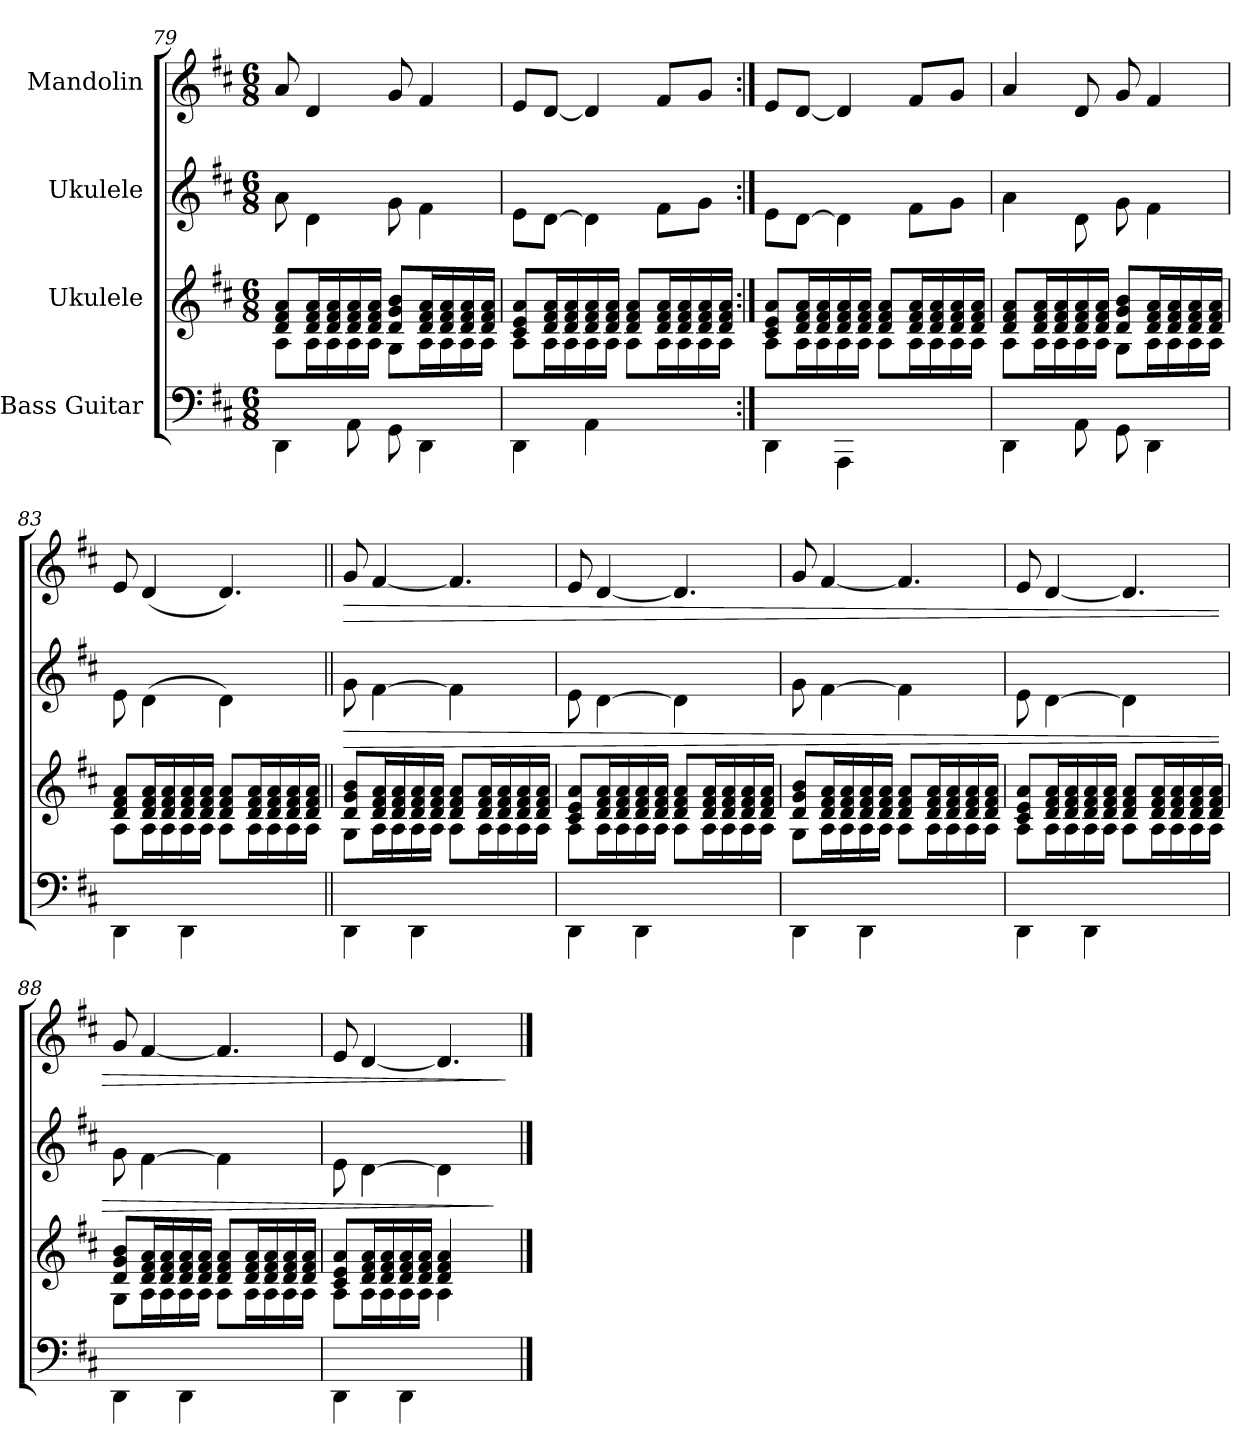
**kern	**kern	**kern	**dynam	**kern	**dynam
*part4	*part3	*part2	*part2	*part1	*part1
*staff4	*staff3	*staff2	*staff2	*staff1	*staff1
*I"Bass Guitar	*I"Ukulele	*I"Ukulele	*	*I"Mandolin	*
*	*	*	*	*clefG2	*
*k[f#c#]	*k[f#c#]	*k[f#c#]	*	*k[f#c#]	*
*D:	*D:	*D:	*	*D:	*
*M6/8	*M6/8	*M6/8	*	*M6/8	*
=79	=79	=79	=79	=79	=79
*	*^	*	*	*	*
4DDi\	8dj/ 8f#j/ 8aj/L	8Aj\L	8aZ\	.	8aV/	.
.	16dj/ 16f#j/ 16aj/L	16Aj\L	4dZ\	.	4dV/	.
.	16dj/ 16f#j/ 16aj/	16Aj\	.	.	.	.
8AAi\	16dj/ 16f#j/ 16aj/	16Aj\	.	.	.	.
.	16dj/ 16f#j/ 16aj/JJ	16Aj\JJ	.	.	.	.
8GGi\	8dj/ 8gj/ 8bj/L	8Gj\L	8gZ\	.	8gV/	.
4DDi\	16dj/ 16f#j/ 16aj/L	16Aj\L	4f#Z\	.	4f#V/	.
.	16dj/ 16f#j/ 16aj/	16Aj\	.	.	.	.
.	16dj/ 16f#j/ 16aj/	16Aj\	.	.	.	.
.	16dj/ 16f#j/ 16aj/JJ	16Aj\JJ	.	.	.	.
=80	=80	=80	=80	=80	=80	=80
4DDi\	8c#j/ 8ej/ 8aj/L	8Aj\L	8eZ\L	.	8eV/L	.
.	16dj/ 16f#j/ 16aj/L	16Aj\L	[8dZ\J	.	[8dV/J	.
.	16dj/ 16f#j/ 16aj/	16Aj\	.	.	.	.
4AAi\	16dj/ 16f#j/ 16aj/	16Aj\	4dZ\]	.	4dV/]	.
.	16dj/ 16f#j/ 16aj/JJ	16Aj\JJ	.	.	.	.
.	8dj/ 8f#j/ 8aj/L	8Aj\L	.	.	.	.
4ryy	16dj/ 16f#j/ 16aj/L	16Aj\L	8f#Z\L	.	8f#V/L	.
.	16dj/ 16f#j/ 16aj/	16Aj\	.	.	.	.
.	16dj/ 16f#j/ 16aj/	16Aj\	8gZ\J	.	8gV/J	.
.	16dj/ 16f#j/ 16aj/JJ	16Aj\JJ	.	.	.	.
=81:|!	=81:|!	=81:|!	=81:|!	=81:|!	=81:|!	=81:|!
4DDi\	8c#j/ 8ej/ 8aj/L	8Aj\L	8eZ\L	.	8eV/L	.
.	16dj/ 16f#j/ 16aj/L	16Aj\L	[8dZ\J	.	[8dV/J	.
.	16dj/ 16f#j/ 16aj/	16Aj\	.	.	.	.
4AAAi\	16dj/ 16f#j/ 16aj/	16Aj\	4dZ\]	.	4dV/]	.
.	16dj/ 16f#j/ 16aj/JJ	16Aj\JJ	.	.	.	.
.	8dj/ 8f#j/ 8aj/L	8Aj\L	.	.	.	.
4ryy	16dj/ 16f#j/ 16aj/L	16Aj\L	8f#Z\L	.	8f#V/L	.
.	16dj/ 16f#j/ 16aj/	16Aj\	.	.	.	.
.	16dj/ 16f#j/ 16aj/	16Aj\	8gZ\J	.	8gV/J	.
.	16dj/ 16f#j/ 16aj/JJ	16Aj\JJ	.	.	.	.
=82	=82	=82	=82	=82	=82	=82
4DDi\	8dj/ 8f#j/ 8aj/L	8Aj\L	4aZ\	.	4aV/	.
.	16dj/ 16f#j/ 16aj/L	16Aj\L	.	.	.	.
.	16dj/ 16f#j/ 16aj/	16Aj\	.	.	.	.
8AAi\	16dj/ 16f#j/ 16aj/	16Aj\	8dZ\	.	8dV/	.
.	16dj/ 16f#j/ 16aj/JJ	16Aj\JJ	.	.	.	.
8GGi\	8dj/ 8gj/ 8bj/L	8Gj\L	8gZ\	.	8gV/	.
4DDi\	16dj/ 16f#j/ 16aj/L	16Aj\L	4f#Z\	.	4f#V/	.
.	16dj/ 16f#j/ 16aj/	16Aj\	.	.	.	.
.	16dj/ 16f#j/ 16aj/	16Aj\	.	.	.	.
.	16dj/ 16f#j/ 16aj/JJ	16Aj\JJ	.	.	.	.
!!LO:LB:g=z
=83	=83	=83	=83	=83	=83	=83
4DDi\	8dj/ 8f#j/ 8aj/L	8Aj\L	8eZ\	.	8eV/	.
.	16dj/ 16f#j/ 16aj/L	16Aj\L	(<4dZ\	.	(<4dV/	.
.	16dj/ 16f#j/ 16aj/	16Aj\	.	.	.	.
4DDi\	16dj/ 16f#j/ 16aj/	16Aj\	.	.	.	.
.	16dj/ 16f#j/ 16aj/JJ	16Aj\JJ	.	.	.	.
.	8dj/ 8f#j/ 8aj/L	8Aj\L	4dZ\)	.	4.dV/)	.
4ryy	16dj/ 16f#j/ 16aj/L	16Aj\L	.	.	.	.
.	16dj/ 16f#j/ 16aj/	16Aj\	.	.	.	.
.	16dj/ 16f#j/ 16aj/	16Aj\	8ryy	.	.	.
.	16dj/ 16f#j/ 16aj/JJ	16Aj\JJ	.	.	.	.
=84||	=84||	=84||	=84||	=84||	=84||	=84||
!	!	!	!	!LO:HP:b	!	!LO:HP:b
4DDi\	8dj/ 8gj/ 8bj/L	8Gj\L	8gZ\	>	8gV/	>
.	16dj/ 16f#j/ 16aj/L	16Aj\L	[4f#Z\	.	[4f#V/	.
.	16dj/ 16f#j/ 16aj/	16Aj\	.	.	.	.
4DDi\	16dj/ 16f#j/ 16aj/	16Aj\	.	.	.	.
.	16dj/ 16f#j/ 16aj/JJ	16Aj\JJ	.	.	.	.
.	8dj/ 8f#j/ 8aj/L	8Aj\L	4f#Z\]	.	4.f#V/]	.
4ryy	16dj/ 16f#j/ 16aj/L	16Aj\L	.	.	.	.
.	16dj/ 16f#j/ 16aj/	16Aj\	.	.	.	.
.	16dj/ 16f#j/ 16aj/	16Aj\	8ryy	.	.	.
.	16dj/ 16f#j/ 16aj/JJ	16Aj\JJ	.	.	.	.
=85	=85	=85	=85	=85	=85	=85
4DDi\	8c#j/ 8ej/ 8aj/L	8Aj\L	8eZ\	.	8eV/	.
.	16dj/ 16f#j/ 16aj/L	16Aj\L	[4dZ\	.	[4dV/	.
.	16dj/ 16f#j/ 16aj/	16Aj\	.	.	.	.
4DDi\	16dj/ 16f#j/ 16aj/	16Aj\	.	.	.	.
.	16dj/ 16f#j/ 16aj/JJ	16Aj\JJ	.	.	.	.
.	8dj/ 8f#j/ 8aj/L	8Aj\L	4dZ\]	.	4.dV/]	.
4ryy	16dj/ 16f#j/ 16aj/L	16Aj\L	.	.	.	.
.	16dj/ 16f#j/ 16aj/	16Aj\	.	.	.	.
.	16dj/ 16f#j/ 16aj/	16Aj\	8ryy	.	.	.
.	16dj/ 16f#j/ 16aj/JJ	16Aj\JJ	.	.	.	.
=86	=86	=86	=86	=86	=86	=86
4DDi\	8dj/ 8gj/ 8bj/L	8Gj\L	8gZ\	.	8gV/	.
.	16dj/ 16f#j/ 16aj/L	16Aj\L	[4f#Z\	.	[4f#V/	.
.	16dj/ 16f#j/ 16aj/	16Aj\	.	.	.	.
4DDi\	16dj/ 16f#j/ 16aj/	16Aj\	.	.	.	.
.	16dj/ 16f#j/ 16aj/JJ	16Aj\JJ	.	.	.	.
.	8dj/ 8f#j/ 8aj/L	8Aj\L	4f#Z\]	.	4.f#V/]	.
4ryy	16dj/ 16f#j/ 16aj/L	16Aj\L	.	.	.	.
.	16dj/ 16f#j/ 16aj/	16Aj\	.	.	.	.
.	16dj/ 16f#j/ 16aj/	16Aj\	8ryy	.	.	.
.	16dj/ 16f#j/ 16aj/JJ	16Aj\JJ	.	.	.	.
=87	=87	=87	=87	=87	=87	=87
4DDi\	8c#j/ 8ej/ 8aj/L	8Aj\L	8eZ\	.	8eV/	.
.	16dj/ 16f#j/ 16aj/L	16Aj\L	[4dZ\	.	[4dV/	.
.	16dj/ 16f#j/ 16aj/	16Aj\	.	.	.	.
4DDi\	16dj/ 16f#j/ 16aj/	16Aj\	.	.	.	.
.	16dj/ 16f#j/ 16aj/JJ	16Aj\JJ	.	.	.	.
.	8dj/ 8f#j/ 8aj/L	8Aj\L	4dZ\]	.	4.dV/]	.
4ryy	16dj/ 16f#j/ 16aj/L	16Aj\L	.	.	.	.
.	16dj/ 16f#j/ 16aj/	16Aj\	.	.	.	.
.	16dj/ 16f#j/ 16aj/	16Aj\	8ryy	.	.	.
.	16dj/ 16f#j/ 16aj/JJ	16Aj\JJ	.	.	.	.
!!LO:PB:g=z
=88	=88	=88	=88	=88	=88	=88
4DDi\	8dj/ 8gj/ 8bj/L	8Gj\L	8gZ\	.	8gV/	.
.	16dj/ 16f#j/ 16aj/L	16Aj\L	[4f#Z\	.	[4f#V/	.
.	16dj/ 16f#j/ 16aj/	16Aj\	.	.	.	.
4DDi\	16dj/ 16f#j/ 16aj/	16Aj\	.	.	.	.
.	16dj/ 16f#j/ 16aj/JJ	16Aj\JJ	.	.	.	.
.	8dj/ 8f#j/ 8aj/L	8Aj\L	4f#Z\]	.	4.f#V/]	.
4ryy	16dj/ 16f#j/ 16aj/L	16Aj\L	.	.	.	.
.	16dj/ 16f#j/ 16aj/	16Aj\	.	.	.	.
.	16dj/ 16f#j/ 16aj/	16Aj\	8ryy	.	.	.
.	16dj/ 16f#j/ 16aj/JJ	16Aj\JJ	.	.	.	.
=89	=89	=89	=89	=89	=89	=89
4DDi\	8c#j/ 8ej/ 8aj/L	8Aj\L	8eZ\	.	8eV/	.
.	16dj/ 16f#j/ 16aj/L	16Aj\L	[4dZ\	.	[4dV/	.
.	16dj/ 16f#j/ 16aj/	16Aj\	.	.	.	.
4DDi\	16dj/ 16f#j/ 16aj/	16Aj\	.	.	.	.
.	16dj/ 16f#j/ 16aj/JJ	16Aj\JJ	.	.	.	.
.	4dj/ 4f#j/ 4aj/	4Aj\	4dZ\]	.	4.dV/]	.
4ryy	.	.	.	.	.	.
.	8ryy	8ryy	8ryy	]	.	.
*	*v	*v	*	*	*	*
.	.	.	.	.	]
==	==	==	==	==	==
*-	*-	*-	*-	*-	*-
